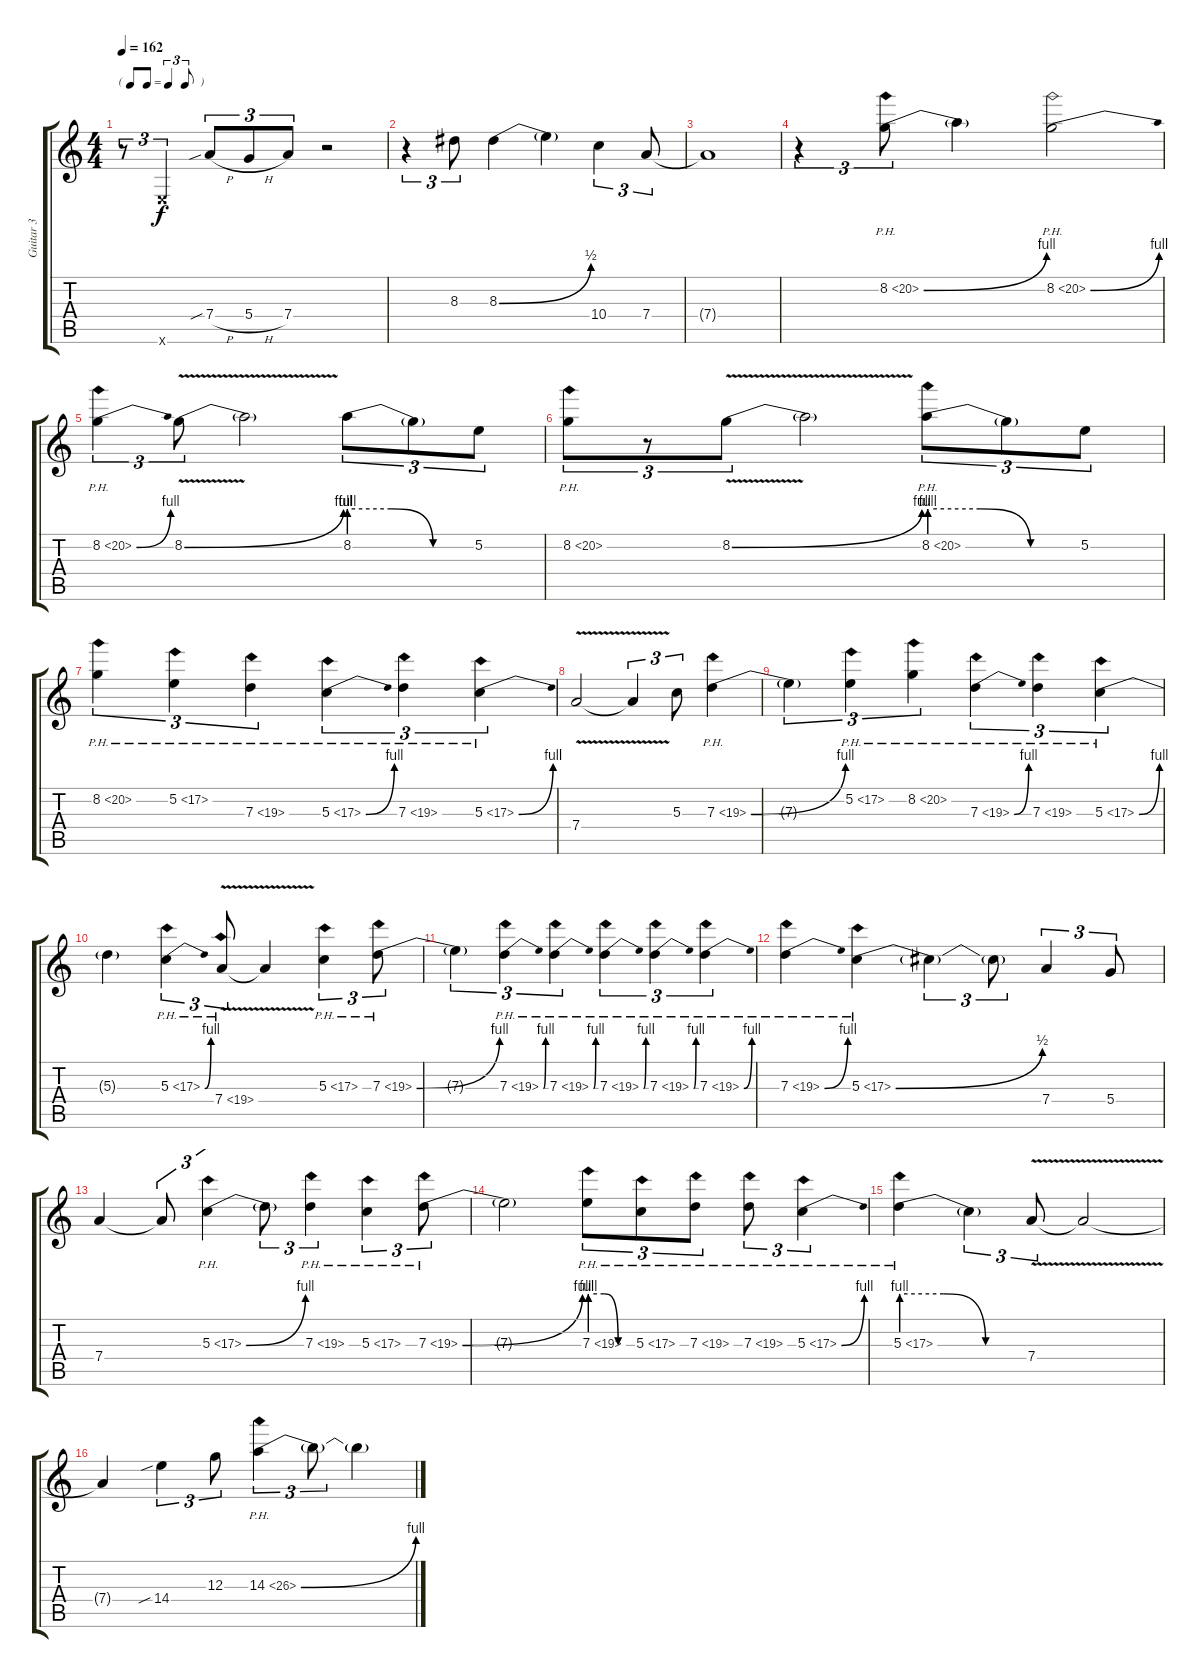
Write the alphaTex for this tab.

\track ("Guitar 3" "Guitar 3") {instrument overdrivenguitar}
\staff {score tabs}
\tuning (E4 B3 G3 D3 A2 E2) {hide}
\ts (4 4)
\tf triplet8th
\tempo 162
\clef g2
\ks c
r.8{tu (3 2) dy f} 0.6{x}.4{tu (3 2)} 7.4{sib h}.8{tu (3 2)} 5.4{h}.8{tu (3 2)} 7.4.8{tu (3 2)} r.2 |
r.4{tu (3 2)} 8.3.8{tu (3 2)} 8.3{be (bend 0 0 60 2)}.4 8.3{t}.4 10.4.4{tu (3 2)} 7.4.8{tu (3 2)} |
7.4{t}.1 |
r.4{tu (3 2)} 8.2{be (bend 0 0 60 4) ph 12}.8{tu (3 2)} 8.2{t}.4 8.2{be (bend 0 0 60 4) ph 12}.2 |
8.2{be (bend 0 0 60 4) ph 12}.4{tu (3 2)} 8.2{be (bend 0 0 60 4) v}.8{tu (3 2)} 8.2{t}.2 8.2{be (custom 0 4 20 4 40 0 60 0)}.8{tu (3 2)} 8.2{t}.8{tu (3 2)} 5.2.8{tu (3 2)} |
8.2{ph 12}.8{tu (3 2)} r.8{tu (3 2)} 8.2{be (bend 0 0 60 4) v}.8{tu (3 2)} 8.2{t}.2 8.2{be (custom 0 4 20 4 40 0 60 0) ph 12}.8{tu (3 2)} 8.2{t}.8{tu (3 2)} 5.2.8{tu (3 2)} |
8.2{ph 12}.4{tu (3 2)} 5.2{ph 12}.4{tu (3 2)} 7.3{ph 12}.4{tu (3 2)} 5.3{be (bend 0 0 60 4) ph 12}.4{tu (3 2)} 7.3{ph 12}.4{tu (3 2)} 5.3{be (bend 0 0 60 4) ph 12}.4{tu (3 2)} |
7.4{v}.2 7.4{t}.4{tu (3 2)} 5.3.8{tu (3 2)} 7.3{be (bend 0 0 60 4) ph 12}.4 |
7.3{t}.4{tu (3 2)} 5.2{ph 12}.4{tu (3 2)} 8.2{ph 12}.4{tu (3 2)} 7.3{be (bend 0 0 60 4) ph 12}.4{tu (3 2)} 7.3{ph 12}.4{tu (3 2)} 5.3{be (bend 0 0 60 4) ph 12}.4{tu (3 2)} |
5.3{t}.4 5.3{be (bend 0 0 60 4) ph 12}.4{tu (3 2)} 7.4{ph 12 v}.8{tu (3 2)} 7.4{t}.4 5.3{ph 12}.4{tu (3 2)} 7.3{be (bend 0 0 60 4) ph 12}.8{tu (3 2)} |
7.3{t}.4{tu (3 2)} 7.3{be (bend 0 0 60 4) ph 12}.4{tu (3 2)} 7.3{be (bend 0 0 60 4) ph 12}.4{tu (3 2)} 7.3{be (bend 0 0 60 4) ph 12}.4{tu (3 2)} 7.3{be (bend 0 0 60 4) ph 12}.4{tu (3 2)} 7.3{be (bend 0 0 60 4) ph 12}.4{tu (3 2)} |
7.3{be (bend 0 0 60 4) ph 12}.4 5.3{be (bend 0 0 60 2) ph 12}.4 5.3{t}.4{tu (3 2)} 5.3{t}.8{tu (3 2)} 7.4.4{tu (3 2)} 5.4.8{tu (3 2)} |
7.4.4 7.4{t}.8{tu (3 2)} 5.3{be (bend 0 0 60 4) ph 12}.4{tu (3 2)} 5.3{t}.8{tu (3 2)} 7.3{ph 12}.4{tu (3 2)} 5.3{ph 12}.4{tu (3 2)} 7.3{be (bend 0 0 60 4) ph 12}.8{tu (3 2)} |
7.3{t}.2 7.3{be (custom 0 4 20 4 40 0 60 0) ph 12}.8{tu (3 2)} 5.3{ph 12}.8{tu (3 2)} 7.3{ph 12}.8{tu (3 2)} 7.3{ph 12}.8{tu (3 2)} 5.3{be (bend 0 0 60 4) ph 12}.4{tu (3 2)} |
5.3{be (custom 0 4 20 4 40 0 60 0) ph 12}.4 5.3{t}.4{tu (3 2)} 7.4{v}.8{tu (3 2)} 7.4{t}.2 |
7.4{t}.4 14.4{sib}.4{tu (3 2)} 12.3.8{tu (3 2)} 14.3{be (bend 0 0 60 4) ph 12}.4{tu (3 2)} 14.3{t}.8{tu (3 2)} 14.3{t}.4
